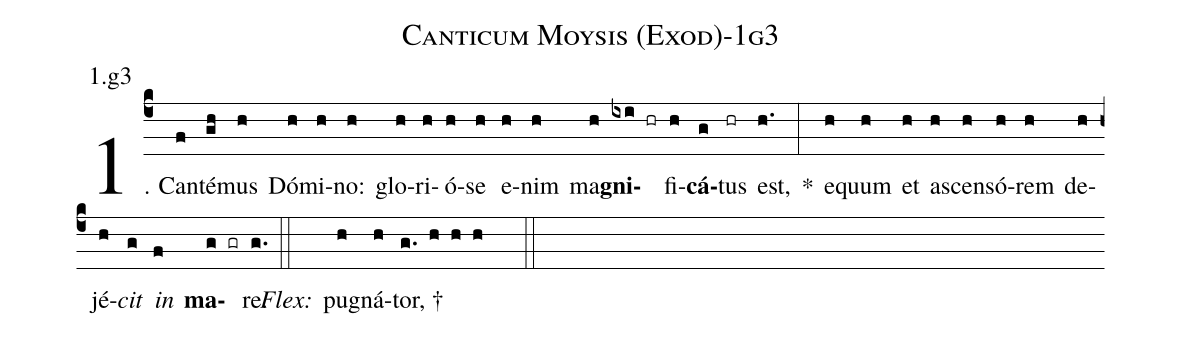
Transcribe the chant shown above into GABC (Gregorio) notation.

name: Canticum Moysis (Exod)-1g3;
annotation: 1.g3;
%%
(c4)1. Can(f)té(gh)mus(h) Dó(h)mi(h)no:(h) glo(h)ri(h)ó(h)se(h) e(h)nim(h) ma(h)<b>gni</b>(ixi hr)fi(h)<b>cá</b>(g)tus(hr) est,(h.) *(:) e(h)quum(h) et(h) a(h)scen(h)só(h)rem(h) de(h)jé(h)<i>cit</i>(g) <i>in</i>(f) <b>ma</b>(g gr)re.(g.) (::)
<i>Flex:</i>()  pu(h)gná(h)tor, †(g. h h h  ::)
